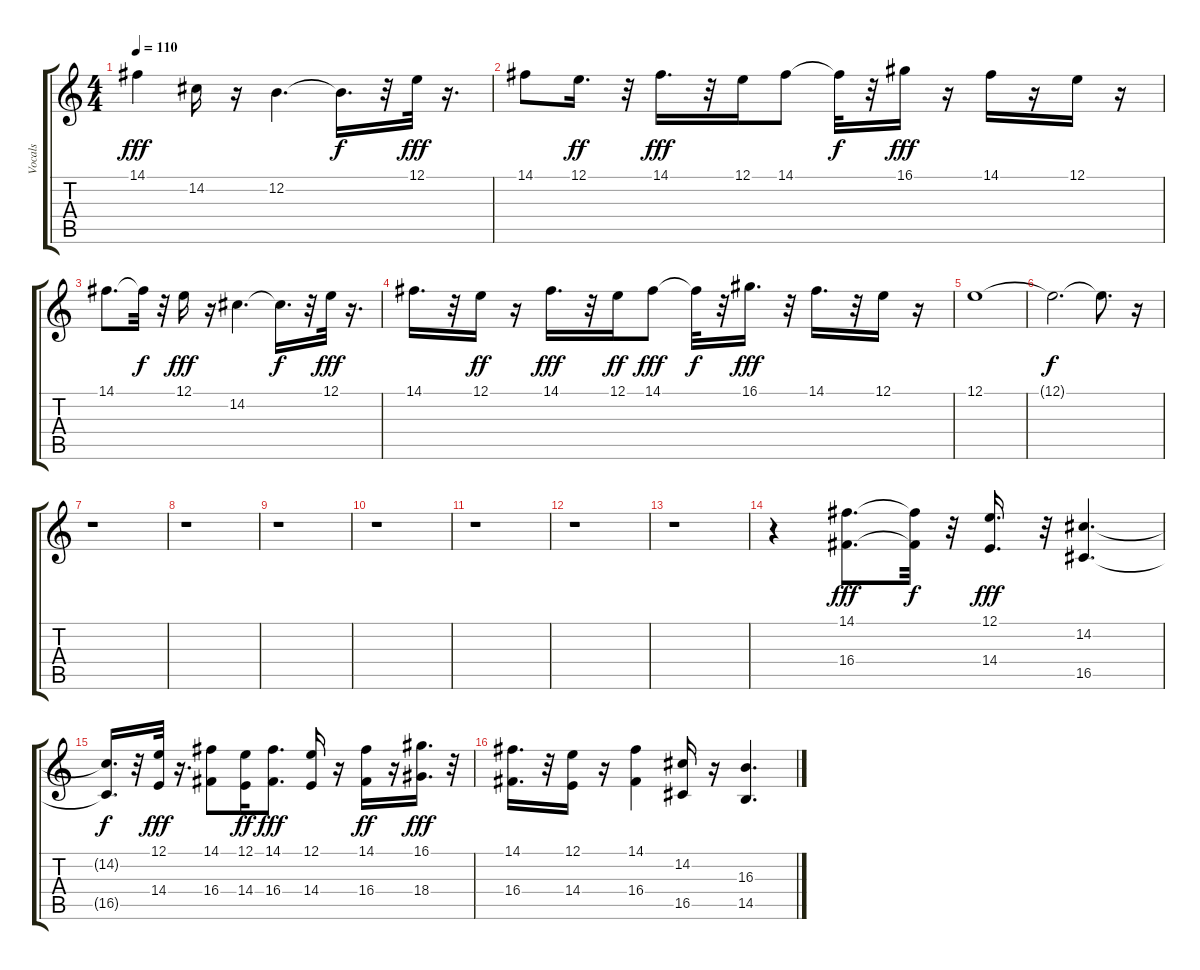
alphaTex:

\track ("Vocals" "Vocals") {instrument stringensemble1}
\staff {score tabs}
\tuning (E4 B3 G3 D3 A2 E2) {hide}
\ts (4 4)
\tempo 110
\clef g2
\ks c
14.1.4{dy fff} 14.2.16 r.16 12.2.4{d} 12.2{t}.16{d dy f} r.32 12.1.32{dy fff} r.16{d} |
14.1.8 12.1.16{d dy ff} r.32 14.1.16{d dy fff} r.32 12.1.16 14.1.8 14.1{t}.32{dy f} r.32 16.1.16{dy fff} r.16 14.1.16 r.16 12.1.16 r.16 |
14.1.8{d} 14.1{t}.32{dy f} r.32 12.1.16{dy fff} r.16 14.2.4{d} 14.2{t}.16{d dy f} r.32 12.1.32{dy fff} r.16{d} |
14.1.16{d} r.32 12.1.16{dy ff} r.16 14.1.16{d dy fff} r.32 12.1.16{dy ff} 14.1.8{dy fff} 14.1{t}.32{dy f} r.32 16.1.16{d dy fff} r.32 14.1.16{d} r.32 12.1.16 r.16 |
12.1.1 |
12.1{t}.2{d dy f} 12.1{t}.8{d} r.16 |
r.1 |
r.1 |
r.1 |
r.1 |
r.1 |
r.1 |
r.1 |
r.4 (14.1 16.4).8{d dy fff} (14.1{t} 16.4{t}).32{dy f} r.32 (12.1 14.4).16{d dy fff} r.32 (14.2 16.5).4{d} |
(14.2{t} 16.5{t}).16{d dy f} r.32 (12.1 14.4).32{dy fff} r.16{d} (14.1 16.4).8 (12.1 14.4).16{dy ff} (14.1 16.4).8{d dy fff} (12.1 14.4).16 r.16 (14.1 16.4).16{dy ff} r.16 (16.1 18.4).16{d dy fff} r.32 |
(14.1 16.4).16{d} r.32 (12.1 14.4).16 r.16 (14.1 16.4).4 (14.2 16.5).16 r.16 (16.3 14.5).4{d}
